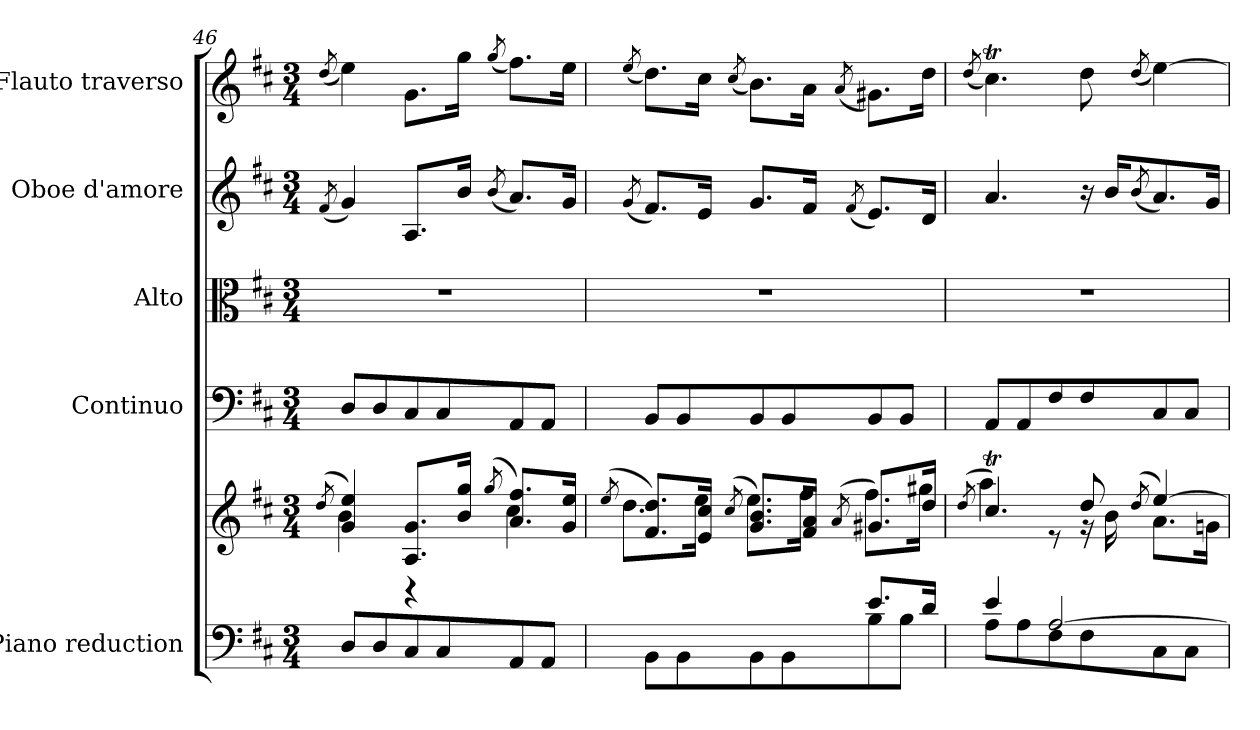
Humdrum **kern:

**kern	**kern	**kern	**kern	**kern	**kern
*part5	*part5	*part4	*part3	*part2	*part1
*staff6	*staff5	*staff4	*staff3	*staff2	*staff1
*I"Piano reduction	*	*I"Continuo	*I"Alto	*I"Oboe d'amore	*I"Flauto traverso
*I'Pno	*	*	*	*I'Ob	*I'Fl
*clefF4	*clefG2	*clefF4	*clefC3	*clefG2	*clefG2
*k[f#c#]	*k[f#c#]	*k[f#c#]	*k[f#c#]	*k[f#c#]	*k[f#c#]
*M3/4	*M3/4	*M3/4	*M3/4	*M3/4	*M3/4
=46	=46	=46	=46	=46	=46
.	(>8qdd/	.	.	(<8qf#/	(<8qdd/
*	*^	*	*	*	*
8D/L	4g/ 4ee/)	4b\	8D/L	2.r	4g/)	4ee\)
8D/	.	.	8D/	.	.	.
8C#/	8.A/ 8.g/L	4r	8C#/	.	8.A/L	8.g\L
8C#/	.	.	8C#/	.	.	.
.	16b/ 16gg/Jk	.	.	.	16b/Jk	16gg\Jk
.	(<8qgg/	.	.	.	(<8qb/	(<8qgg/
8AA/	8.a/ 8.ff#/L)	4cc#\	8AA/	.	8.a/L)	8.ff#\L)
8AA/J	.	.	8AA/J	.	.	.
.	16g/ 16ee/Jk	.	.	.	16g/Jk	16ee\Jk
=47	=47	=47	=47	=47	=47	=47
.	(<8qee/	.	.	.	(<8qg/	(<8qee/
*^	*	*	*	*	*	*
2ryy	8BB\L	8.f#/ 8.dd/L)	8.dd\L	8BB/L	2.r	8.f#/L)	8.dd\L)
.	8BB\	.	.	8BB/	.	.	.
.	.	16e/ 16cc#/Jk	16ee\Jk	.	.	16e/Jk	16cc#\Jk
.	.	(<8qcc#/	.	.	.	.	(<8qcc#/
.	8BB\	8.g/ 8.b/L)	8.ee\L	8BB/	.	8.g/L	8.b\L)
.	8BB\	.	.	8BB/	.	.	.
.	.	16f#/ 16a/Jk	16ff#\Jk	.	.	16f#/Jk	16a\Jk
.	.	(<8qa/	.	.	.	(<8qf#/	(<8qa/
8.e/L	8B\	8.g#X/L)	8.ff#\L	8BB/	.	8.e/L)	8.g#X\L)
.	8B\J	.	.	8BB/J	.	.	.
16d/Jk	.	16dd/Jk	16gg#X\Jk	.	.	16d/Jk	16dd\Jk
!!LO:PB:g=z
=48	=48	=48	=48	=48	=48	=48	=48
.	.	(<8qdd/	.	.	.	.	(<8qdd/
4e/	8A\L	4.cc#t/)	4aa\	8AA/L	2.r	4.a/	4.cc#t\)
.	8A\	.	.	8AA/	.	.	.
[2A/	8F#\	.	8r	8F#/	.	.	.
.	8F#\	8dd/	16r	8F#/	.	16r	8dd\
.	.	.	16b\	.	.	16b/KL	.
.	.	(>8qdd/	.	.	.	(<8qb/	(<8qdd/
.	8C#\	[4ee/)	8.a\L	8C#/	.	8.a/)	[4ee\)
.	8C#\J	.	.	8C#/J	.	.	.
.	.	.	16gn\Jk	.	.	16g/Jk	.
*v	*v	*	*	*	*	*	*
*	*v	*v	*	*	*	*
=	=	=	=	=	=
*-	*-	*-	*-	*-	*-
